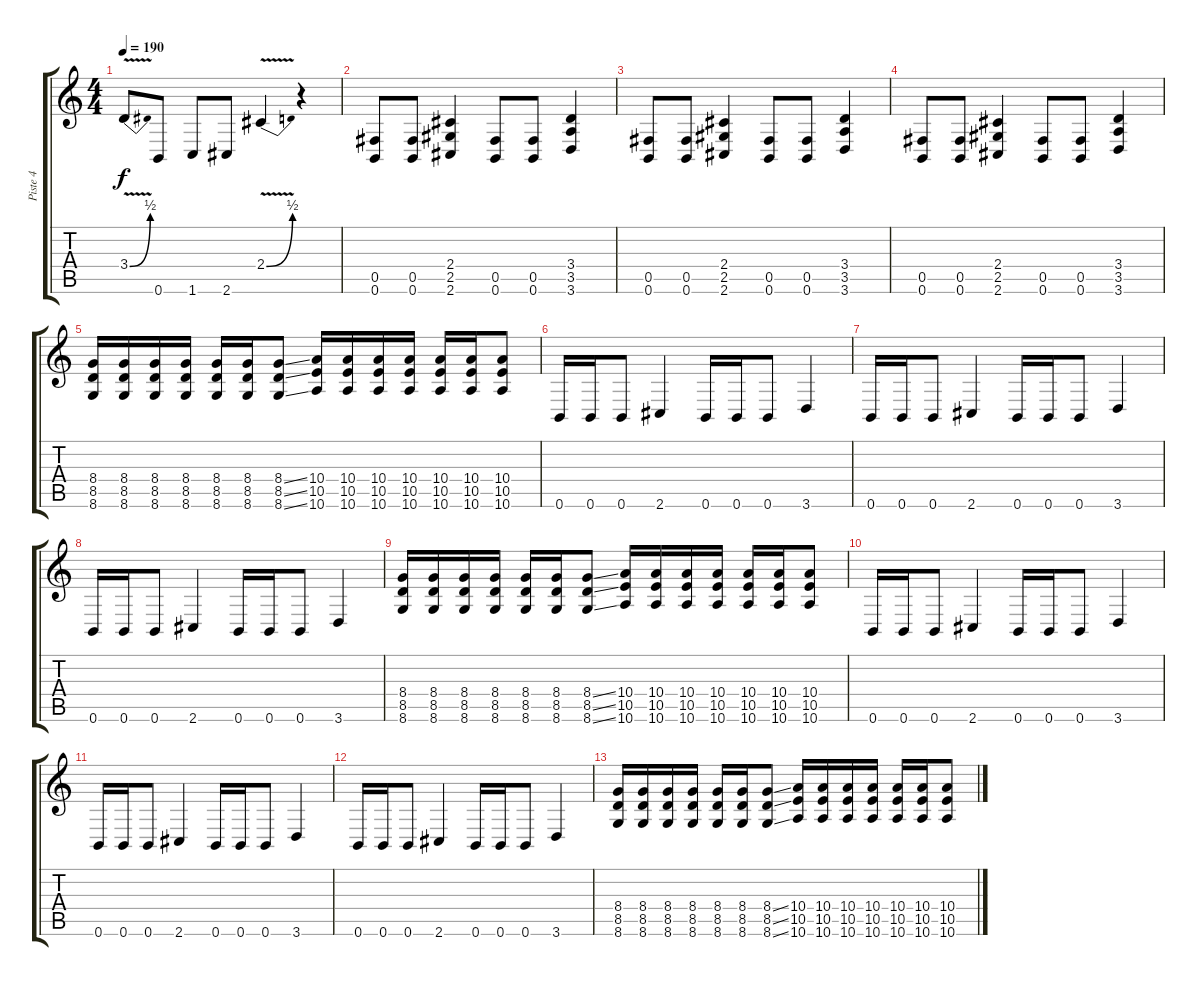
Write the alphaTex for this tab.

\track ("Piste 4" "Piste 4") {instrument distortionguitar}
\staff {score tabs}
\tuning (Db4 Ab3 E3 B2 Gb2 B1) {hide}
\ts (4 4)
\tempo 190
\clef g2
\ks c
3.4{be (bend 0 0 60 2) v}.8{dy f} 0.6.8 1.6.8 2.6.8 2.4{be (bend 0 0 60 2) v}.4 r.4 |
(0.5 0.6).8 (0.5 0.6).8 (2.4 2.5 2.6).4 (0.5 0.6).8 (0.5 0.6).8 (3.4 3.5 3.6).4 |
(0.5 0.6).8 (0.5 0.6).8 (2.4 2.5 2.6).4 (0.5 0.6).8 (0.5 0.6).8 (3.4 3.5 3.6).4 |
(0.5 0.6).8 (0.5 0.6).8 (2.4 2.5 2.6).4 (0.5 0.6).8 (0.5 0.6).8 (3.4 3.5 3.6).4 |
(8.4 8.5 8.6).16 (8.4 8.5 8.6).16 (8.4 8.5 8.6).16 (8.4 8.5 8.6).16 (8.4 8.5 8.6).16 (8.4 8.5 8.6).16 (8.4{ss} 8.5{ss} 8.6{ss}).8 (10.4 10.5 10.6).16 (10.4 10.5 10.6).16 (10.4 10.5 10.6).16 (10.4 10.5 10.6).16 (10.4 10.5 10.6).16 (10.4 10.5 10.6).16 (10.4 10.5 10.6).8 |
0.6.16 0.6.16 0.6.8 2.6.4 0.6.16 0.6.16 0.6.8 3.6.4 |
0.6.16 0.6.16 0.6.8 2.6.4 0.6.16 0.6.16 0.6.8 3.6.4 |
0.6.16 0.6.16 0.6.8 2.6.4 0.6.16 0.6.16 0.6.8 3.6.4 |
(8.4 8.5 8.6).16 (8.4 8.5 8.6).16 (8.4 8.5 8.6).16 (8.4 8.5 8.6).16 (8.4 8.5 8.6).16 (8.4 8.5 8.6).16 (8.4{ss} 8.5{ss} 8.6{ss}).8 (10.4 10.5 10.6).16 (10.4 10.5 10.6).16 (10.4 10.5 10.6).16 (10.4 10.5 10.6).16 (10.4 10.5 10.6).16 (10.4 10.5 10.6).16 (10.4 10.5 10.6).8 |
0.6.16 0.6.16 0.6.8 2.6.4 0.6.16 0.6.16 0.6.8 3.6.4 |
0.6.16 0.6.16 0.6.8 2.6.4 0.6.16 0.6.16 0.6.8 3.6.4 |
0.6.16 0.6.16 0.6.8 2.6.4 0.6.16 0.6.16 0.6.8 3.6.4 |
(8.4 8.5 8.6).16 (8.4 8.5 8.6).16 (8.4 8.5 8.6).16 (8.4 8.5 8.6).16 (8.4 8.5 8.6).16 (8.4 8.5 8.6).16 (8.4{ss} 8.5{ss} 8.6{ss}).8 (10.4 10.5 10.6).16 (10.4 10.5 10.6).16 (10.4 10.5 10.6).16 (10.4 10.5 10.6).16 (10.4 10.5 10.6).16 (10.4 10.5 10.6).16 (10.4 10.5 10.6).8
